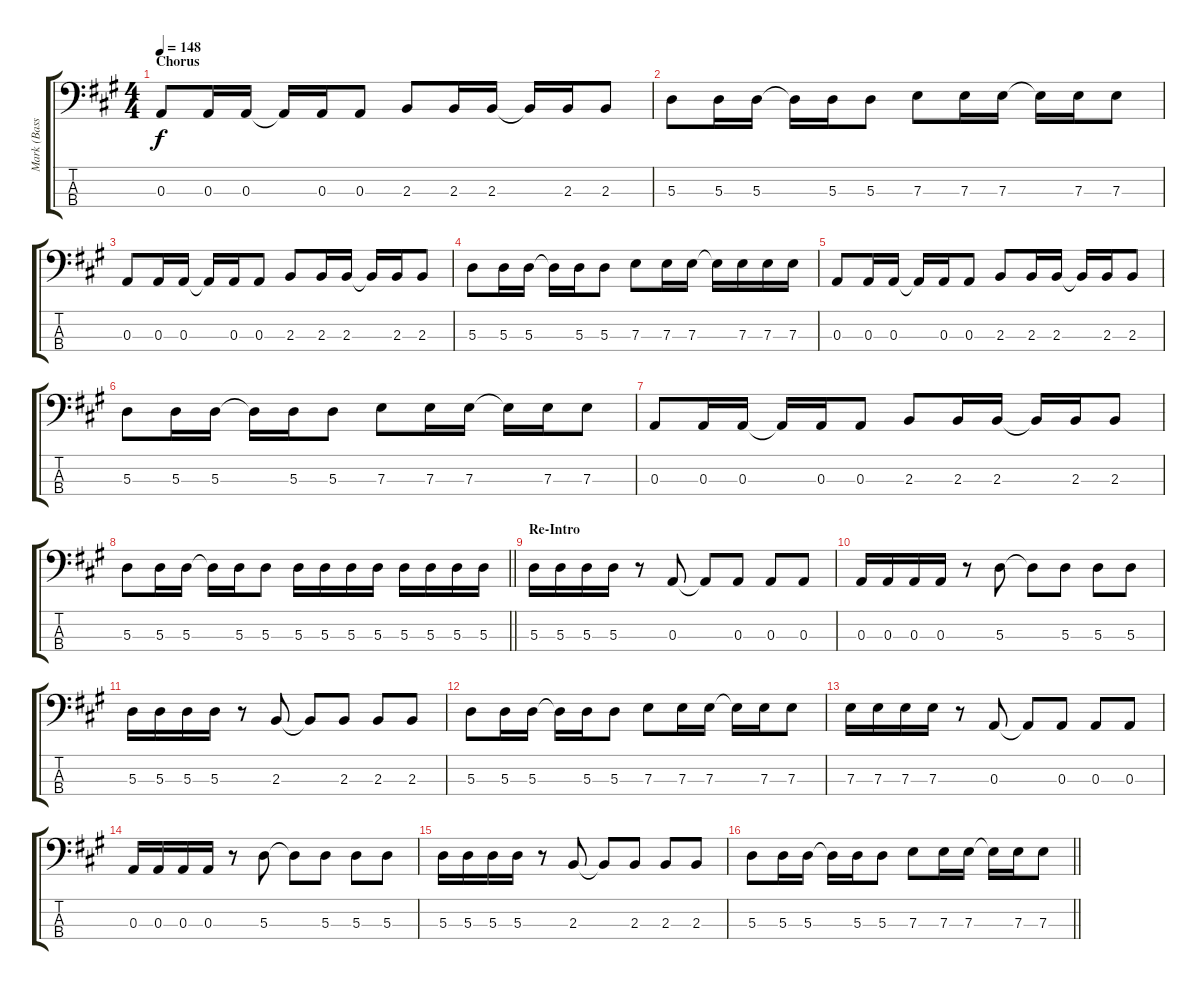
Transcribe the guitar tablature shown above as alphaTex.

\track ("Mark (Bass)" "Mark (Bass") {instrument electricbasspick}
\staff {score tabs}
\tuning (G2 D2 A1 E1) {hide}
\ts (4 4)
\section ("" "Chorus")
\tempo 148
\clef f4
\ks a
0.3.8{dy f} 0.3.16 0.3.16 0.3{t}.16 0.3.16 0.3.8 2.3.8 2.3.16 2.3.16 2.3{t}.16 2.3.16 2.3.8 |
5.3.8 5.3.16 5.3.16 5.3{t}.16 5.3.16 5.3.8 7.3.8 7.3.16 7.3.16 7.3{t}.16 7.3.16 7.3.8 |
0.3.8 0.3.16 0.3.16 0.3{t}.16 0.3.16 0.3.8 2.3.8 2.3.16 2.3.16 2.3{t}.16 2.3.16 2.3.8 |
5.3.8 5.3.16 5.3.16 5.3{t}.16 5.3.16 5.3.8 7.3.8 7.3.16 7.3.16 7.3{t}.16 7.3.16 7.3.16 7.3.16 |
0.3.8 0.3.16 0.3.16 0.3{t}.16 0.3.16 0.3.8 2.3.8 2.3.16 2.3.16 2.3{t}.16 2.3.16 2.3.8 |
5.3.8 5.3.16 5.3.16 5.3{t}.16 5.3.16 5.3.8 7.3.8 7.3.16 7.3.16 7.3{t}.16 7.3.16 7.3.8 |
0.3.8 0.3.16 0.3.16 0.3{t}.16 0.3.16 0.3.8 2.3.8 2.3.16 2.3.16 2.3{t}.16 2.3.16 2.3.8 |
\barLineRight lightlight
5.3.8 5.3.16 5.3.16 5.3{t}.16 5.3.16 5.3.8 5.3.16 5.3.16 5.3.16 5.3.16 5.3.16 5.3.16 5.3.16 5.3.16 |
\section ("" "Re-Intro")
5.3.16 5.3.16 5.3.16 5.3.16 r.8 0.3.8 0.3{t}.8 0.3.8 0.3.8 0.3.8 |
0.3.16 0.3.16 0.3.16 0.3.16 r.8 5.3.8 5.3{t}.8 5.3.8 5.3.8 5.3.8 |
5.3.16 5.3.16 5.3.16 5.3.16 r.8 2.3.8 2.3{t}.8 2.3.8 2.3.8 2.3.8 |
5.3.8 5.3.16 5.3.16 5.3{t}.16 5.3.16 5.3.8 7.3.8 7.3.16 7.3.16 7.3{t}.16 7.3.16 7.3.8 |
7.3.16 7.3.16 7.3.16 7.3.16 r.8 0.3.8 0.3{t}.8 0.3.8 0.3.8 0.3.8 |
0.3.16 0.3.16 0.3.16 0.3.16 r.8 5.3.8 5.3{t}.8 5.3.8 5.3.8 5.3.8 |
5.3.16 5.3.16 5.3.16 5.3.16 r.8 2.3.8 2.3{t}.8 2.3.8 2.3.8 2.3.8 |
\barLineRight lightlight
5.3.8 5.3.16 5.3.16 5.3{t}.16 5.3.16 5.3.8 7.3.8 7.3.16 7.3.16 7.3{t}.16 7.3.16 7.3.8
